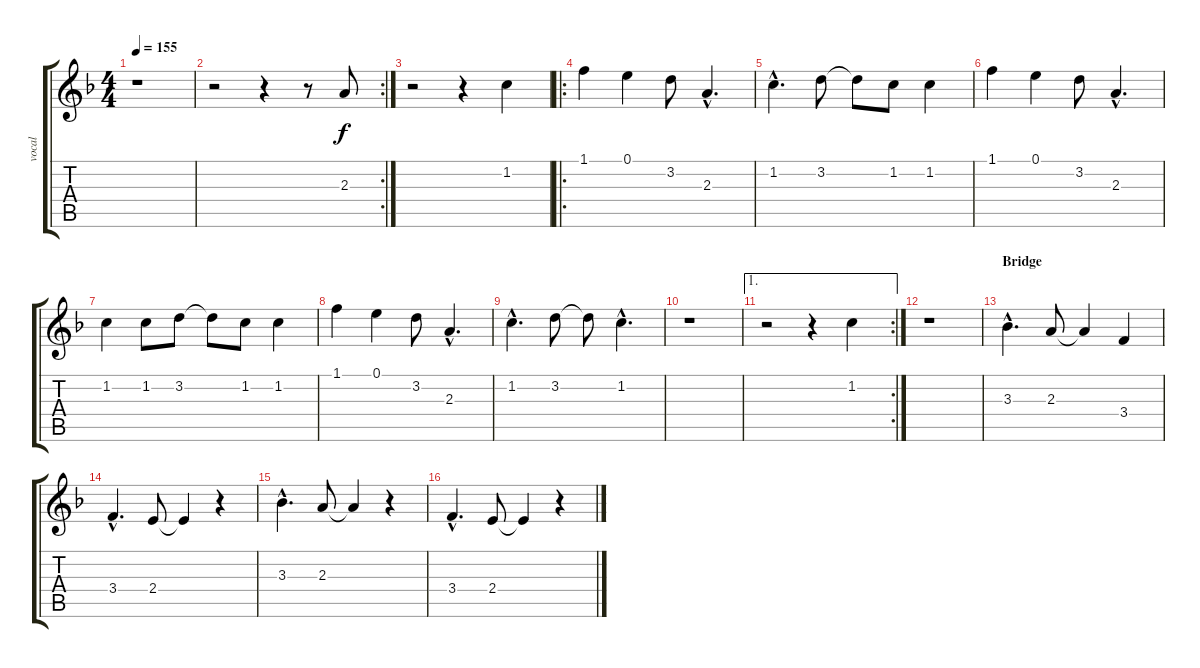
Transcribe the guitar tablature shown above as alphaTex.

\track ("vocal" "vocal") {instrument electricguitarjazz}
\staff {score tabs}
\tuning (E4 B3 G3 D3 A2 E2) {hide}
\ts (4 4)
\tempo 155
\clef g2
\ks f
r.1{dy f} |
\rc 2
r.2 r.4 r.8 2.3.8 |
r.2 r.4 1.2.4 |
\ro
1.1.4 0.1.4 3.2.8 2.3{hac}.4{d} |
1.2{hac}.4{d} 3.2.8 3.2{t}.8 1.2.8 1.2.4 |
1.1.4 0.1.4 3.2.8 2.3{hac}.4{d} |
1.2.4 1.2.8 3.2.8 3.2{t}.8 1.2.8 1.2.4 |
1.1.4 0.1.4 3.2.8 2.3{hac}.4{d} |
1.2{hac}.4{d} 3.2.8 3.2{t}.8 1.2{hac}.4{d} |
r.1 |
\ae 1
\rc 2
r.2 r.4 1.2.4 |
r.1 |
\section ("" "Bridge")
3.3{hac}.4{d} 2.3.8 2.3{t}.4 3.4.4 |
3.4{hac}.4{d} 2.4.8 2.4{t}.4 r.4 |
3.3{hac}.4{d} 2.3.8 2.3{t}.4 r.4 |
3.4{hac}.4{d} 2.4.8 2.4{t}.4 r.4
